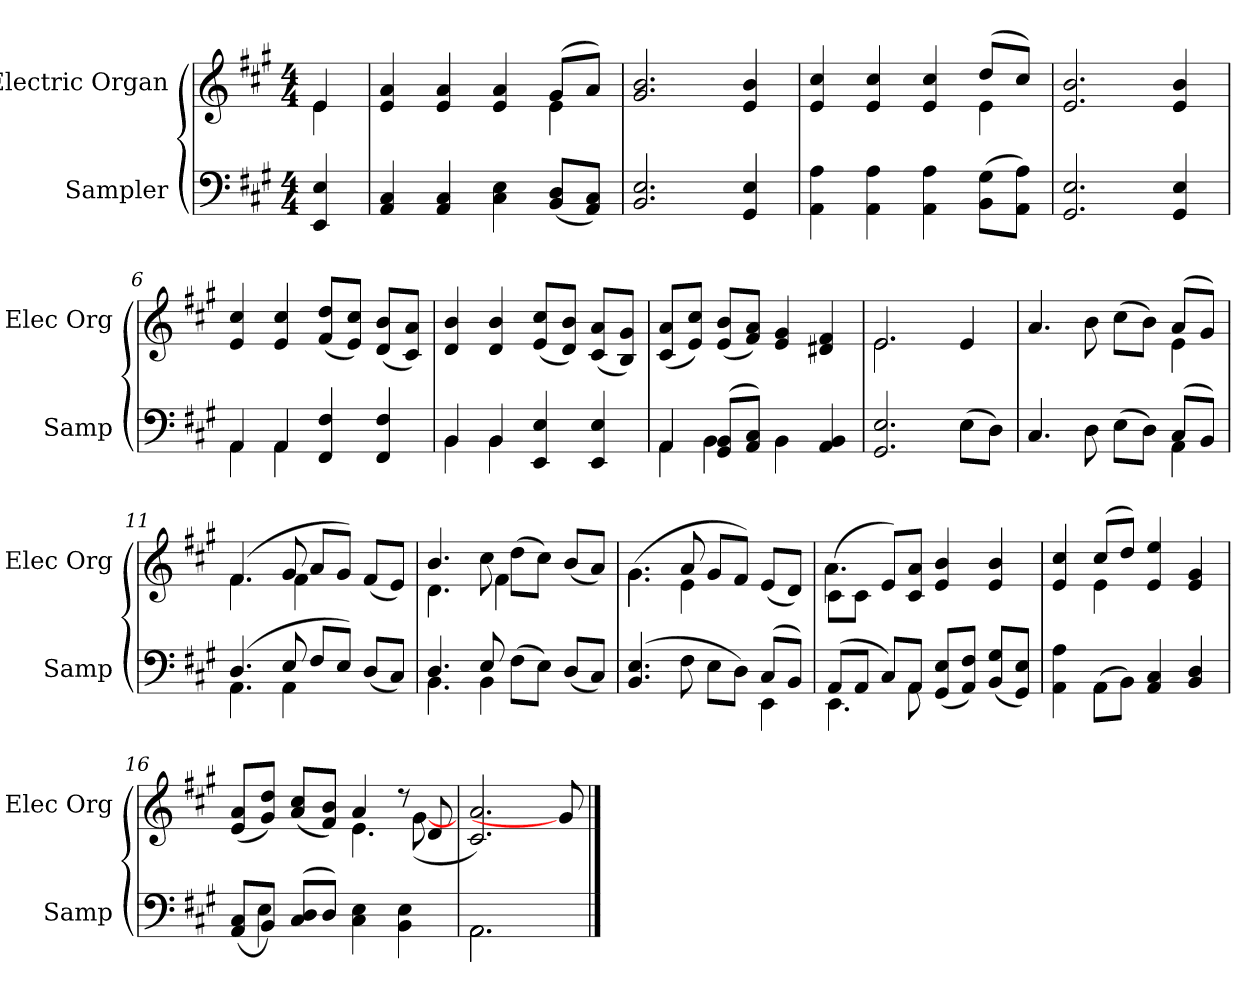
**kern	**kern
*part2	*part1
*staff2	*staff1
*I"Sampler	*I"Electric Organ
*I'Samp	*I'Elec Org
*clefF4	*clefG2
*k[f#c#g#]	*k[f#c#g#]
*A:	*A:
*M4/4	*M4/4
=1	=1
*	*^
4EE 4E	4e/	4e
=2	=2	=2
4AA 4C#	4e 4a	2.ryy
4AA 4C#	4e 4a	.
4C# 4E	4e 4a	.
(8BB/ 8D/L	(8g#/L	4e
8AA/ 8C#/J)	8a/J)	.
*	*v	*v
=3	=3
2.BB 2.E	2.g# 2.b
4GG# 4E	4e 4b
=4	=4
*	*^
4AA 4A	4e 4cc#	2.ryy
4AA 4A	4e 4cc#	.
4AA 4A	4e 4cc#	.
(8BB\ 8G#\L	(8dd/L	4e
8AA\ 8A\J)	8cc#/J)	.
*	*v	*v
=5	=5
2.GG# 2.E	2.e 2.b
4GG# 4E	4e 4b
=6	=6
*^	*
4AA/	4AA	4e 4cc#
4AA/	4AA	4e 4cc#
4FF# 4F#	2ryy	(8f#/ 8dd/L
.	.	8e/ 8cc#/J)
4FF# 4F#	.	(8d/ 8b/L
.	.	8c#/ 8a/J)
=7	=7	=7
4BB/	4BB	4d 4b
4BB/	4BB	4d 4b
4EE 4E	2ryy	(8e/ 8cc#/L
.	.	8d/ 8b/J)
4EE 4E	.	(8c#/ 8a/L
.	.	8B/ 8g#/J)
=8	=8	=8
4AA/	4AA	(8c#/ 8a/L
.	.	8e/ 8cc#/J)
(8GG#/ 8BB/L	4BB	(8e/ 8b/L
8AA/ 8C#/J)	.	8f#/ 8a/J)
4BB\	2ryy	4e 4g#
4AA 4BB	.	4d#X 4f#
*v	*v	*
=9	=9
*	*^
2.GG# 2.E	2.e/	2.e
(8E\L	4e	4ryy
8D\J)	.	.
=10	=10	=10
*^	*	*
4.C#	2.ryy	4.a	2.ryy
8D	.	8b	.
(8E\L	.	(8cc#\L	.
8D\J)	.	8b\J)	.
(8C#/L	4AA	(8a/L	4e
8BB/J)	.	8g#/J)	.
=11	=11	=11	=11
(4.D/	4.AA	(4.f#/	4.f#
8E/	4AA	8g#/	4f#
8F#/L	.	8a/L	.
8E/J)	4.ryy	8g#/J)	4.ryy
(8D/L	.	(8f#/L	.
8C#/J)	.	8e/J)	.
=12	=12	=12	=12
4.D/	4.BB	4.b/	4.d
8E/	4BB	8cc#\	4f#
(8F#\L	.	(8dd\L	.
8E\J)	4.ryy	8cc#\J)	4.ryy
(8D/L	.	(8b/L	.
8C#/J)	.	8a/J)	.
=13	=13	=13	=13
(4.BB/ 4.E/	2.ryy	(4.g#\	4.g#
8F#\	.	8a/	4e
8E\L	.	8g#/L	.
8D\J)	.	8f#/J)	4.ryy
(8C#/L	4EE	(8e/L	.
8BB/J)	.	8d/J)	.
=14	=14	=14	=14
(8AA/L	4.EE	(8c#\L	4.a
8AA/J	.	8c#\J	.
8C#/L)	.	8e/L)	.
8AA/J	8AA	8c#/ 8a/J	2ryy
(8GG#/ 8E/L	2ryy	4e 4b	.
8AA/ 8F#/J)	.	.	.
(8BB/ 8G#/L	.	4e 4b	.
8GG#/ 8E/J)	.	.	8ryy
=15	=15	=15	=15
4AA 4A	4ryy	4e 4cc#	4ryy
(8AA\L	4AA	(8cc#/L	4e
8BB\J)	.	8dd/J)	.
4AA/ 4C#/	2ryy	4e 4ee	2ryy
4BB/ 4D/	.	4e 4g#	.
=16	=16	=16	=16
(8AA/ 8C#/L	8ryy	(8e/ 8a/L	2ryy
8BB/J)	4E	8g#/ 8dd/J)	.
(8C#/ 8D/L	.	(8a/ 8cc#/L	.
8D/J)	2ryy	8f#/ 8b/J)	.
4C#\ 4E\	.	4a/	4.e
4BB\ 4E\	.	8r	.
.	8ryy	8d/	([8g#
*	*	*v	*v
=17	=17	=17
2.AA\	2.AA	2.c# 2.a)
8ryy	8ryy	8g#]
*v	*v	*
==	==
*-	*-
